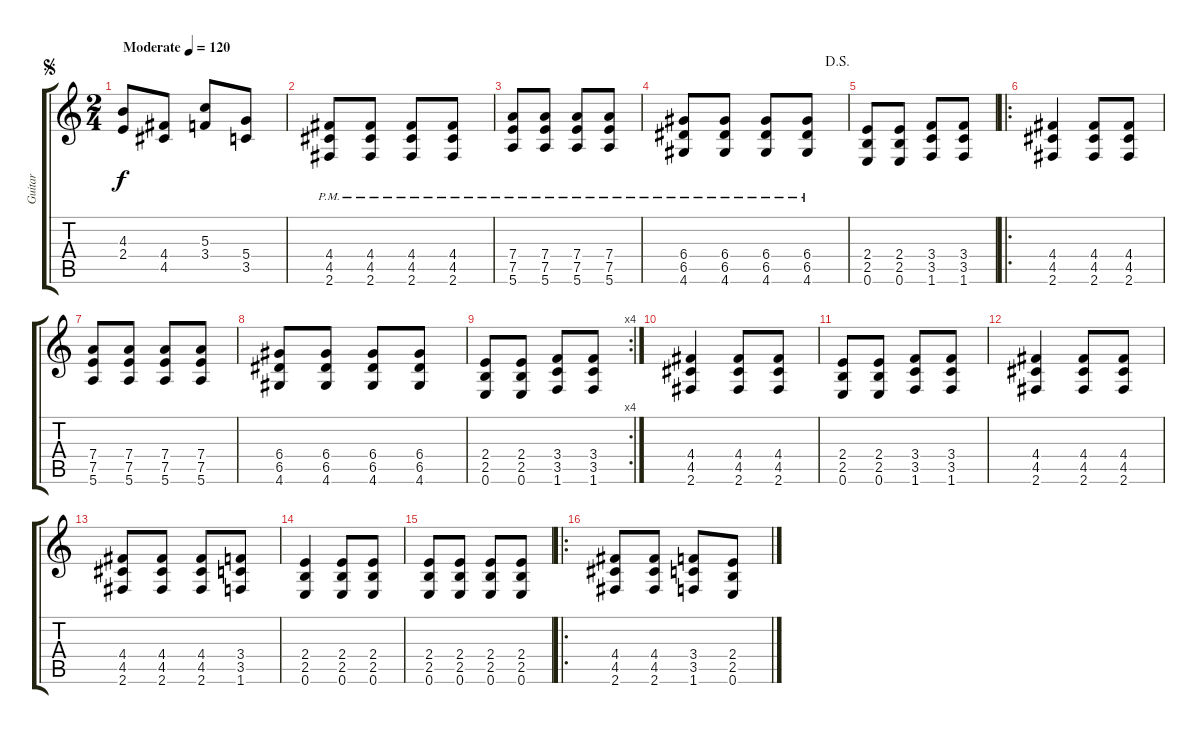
\track ("Guitar" "Guitar") {instrument distortionguitar}
\staff {score tabs}
\tuning (E4 B3 G3 D3 A2 E2) {hide}
\ts (2 4)
\jump segno
\tempo (120 "Moderate")
\clef g2
\ks c
(4.3 2.4).8{dy f instrument distortionguitar} (4.4 4.5).8 (5.3 3.4).8 (5.4 3.5).8 |
(4.4{pm} 4.5{pm} 2.6{pm}).8 (4.4{pm} 4.5{pm} 2.6{pm}).8 (4.4{pm} 4.5{pm} 2.6{pm}).8 (4.4{pm} 4.5{pm} 2.6{pm}).8 |
(7.4{pm} 7.5{pm} 5.6{pm}).8 (7.4{pm} 7.5{pm} 5.6{pm}).8 (7.4{pm} 7.5{pm} 5.6{pm}).8 (7.4{pm} 7.5{pm} 5.6{pm}).8 |
\jump dalsegno
(6.4{pm} 6.5{pm} 4.6{pm}).8 (6.4{pm} 6.5{pm} 4.6{pm}).8 (6.4{pm} 6.5{pm} 4.6{pm}).8 (6.4{pm} 6.5{pm} 4.6{pm}).8 |
(2.4 2.5 0.6).8 (2.4 2.5 0.6).8 (3.4 3.5 1.6).8 (3.4 3.5 1.6).8 |
\ro
(4.4 4.5 2.6).4 (4.4 4.5 2.6).8 (4.4 4.5 2.6).8 |
(7.4 7.5 5.6).8 (7.4 7.5 5.6).8 (7.4 7.5 5.6).8 (7.4 7.5 5.6).8 |
(6.4 6.5 4.6).8 (6.4 6.5 4.6).8 (6.4 6.5 4.6).8 (6.4 6.5 4.6).8 |
\rc 4
(2.4 2.5 0.6).8 (2.4 2.5 0.6).8 (3.4 3.5 1.6).8 (3.4 3.5 1.6).8 |
(4.4 4.5 2.6).4 (4.4 4.5 2.6).8 (4.4 4.5 2.6).8 |
(2.4 2.5 0.6).8 (2.4 2.5 0.6).8 (3.4 3.5 1.6).8 (3.4 3.5 1.6).8 |
(4.4 4.5 2.6).4 (4.4 4.5 2.6).8 (4.4 4.5 2.6).8 |
(4.4 4.5 2.6).8 (4.4 4.5 2.6).8 (4.4 4.5 2.6).8 (3.4 3.5 1.6).8 |
(2.4 2.5 0.6).4 (2.4 2.5 0.6).8 (2.4 2.5 0.6).8 |
(2.4 2.5 0.6).8 (2.4 2.5 0.6).8 (2.4 2.5 0.6).8 (2.4 2.5 0.6).8 |
\ro
(4.4 4.5 2.6).8 (4.4 4.5 2.6).8 (3.4 3.5 1.6).8 (2.4 2.5 0.6).8
